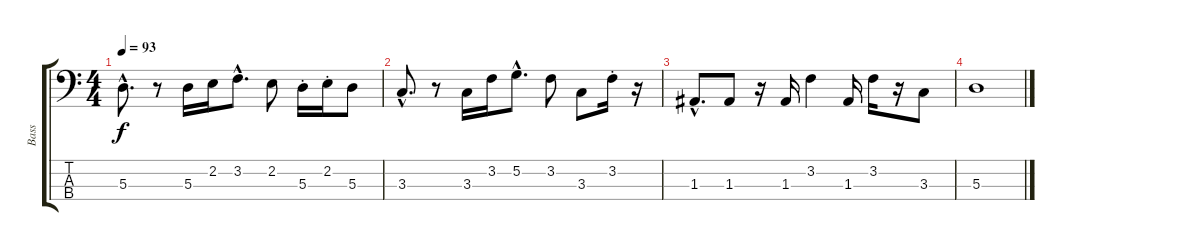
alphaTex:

\track ("Bass" "Bass") {instrument electricbassfinger}
\staff {score tabs}
\tuning (G2 D2 A1 D1) {hide}
\ts (4 4)
\tempo 93
\clef f4
\ks c
5.3{hac}.8{d dy f} r.8 5.3.16 2.2.16 3.2{hac}.8{d} 2.2.8 5.3{st}.16 2.2{st}.16 5.3.8 |
3.3{hac}.8{d} r.8 3.3.16 3.2.16 5.2{hac}.8{d} 3.2.8 3.3.8 3.2{st}.16 r.16 |
1.3{hac}.8{d} 1.3.8 r.16 1.3.16 3.2.4 1.3.16 3.2.16 r.16 3.3.8 |
5.3.1
